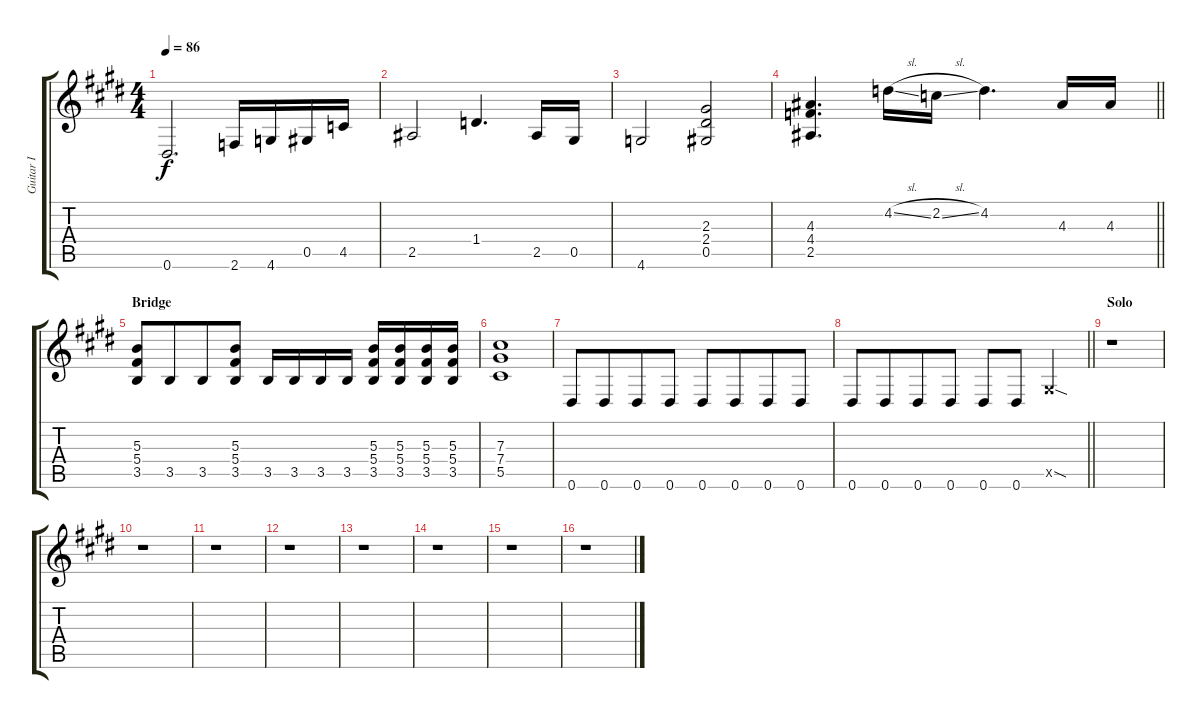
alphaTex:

\track ("Guitar I" "Guitar I") {instrument overdrivenguitar}
\staff {score tabs}
\tuning (Eb4 Bb3 Gb3 Db3 Ab2 Eb2) {hide}
\ts (4 4)
\tempo 86
\clef g2
\ks e
0.6.2{d dy f} 2.6.16 4.6.16 0.5.16 4.5.16 |
2.5.2 1.4.4{d} 2.5.16 0.5.16 |
4.6.2 (2.3 2.4 0.5).2 |
\barLineRight lightlight
(4.3 4.4 2.5).4{d} 4.2{sl}.16 2.2{sl}.16 4.2.4{d} 4.3.16 4.3.16 |
\section ("" "Bridge")
(5.3 5.4 3.5).8 3.5.8{beam merge} 3.5.8 (5.3 5.4 3.5).8 3.5.16 3.5.16 3.5.16 3.5.16 (5.3 5.4 3.5).16 (5.3 5.4 3.5).16 (5.3 5.4 3.5).16 (5.3 5.4 3.5).16 |
(7.3 7.4 5.5).1 |
0.6.8 0.6.8{beam merge} 0.6.8 0.6.8 0.6.8 0.6.8{beam merge} 0.6.8 0.6.8 |
\barLineRight lightlight
0.6.8 0.6.8{beam merge} 0.6.8 0.6.8 0.6.8 0.6.8 0.5{sod x}.4 |
\section ("" "Solo")
r.1 |
r.1 |
r.1 |
r.1 |
r.1 |
r.1 |
r.1 |
r.1
